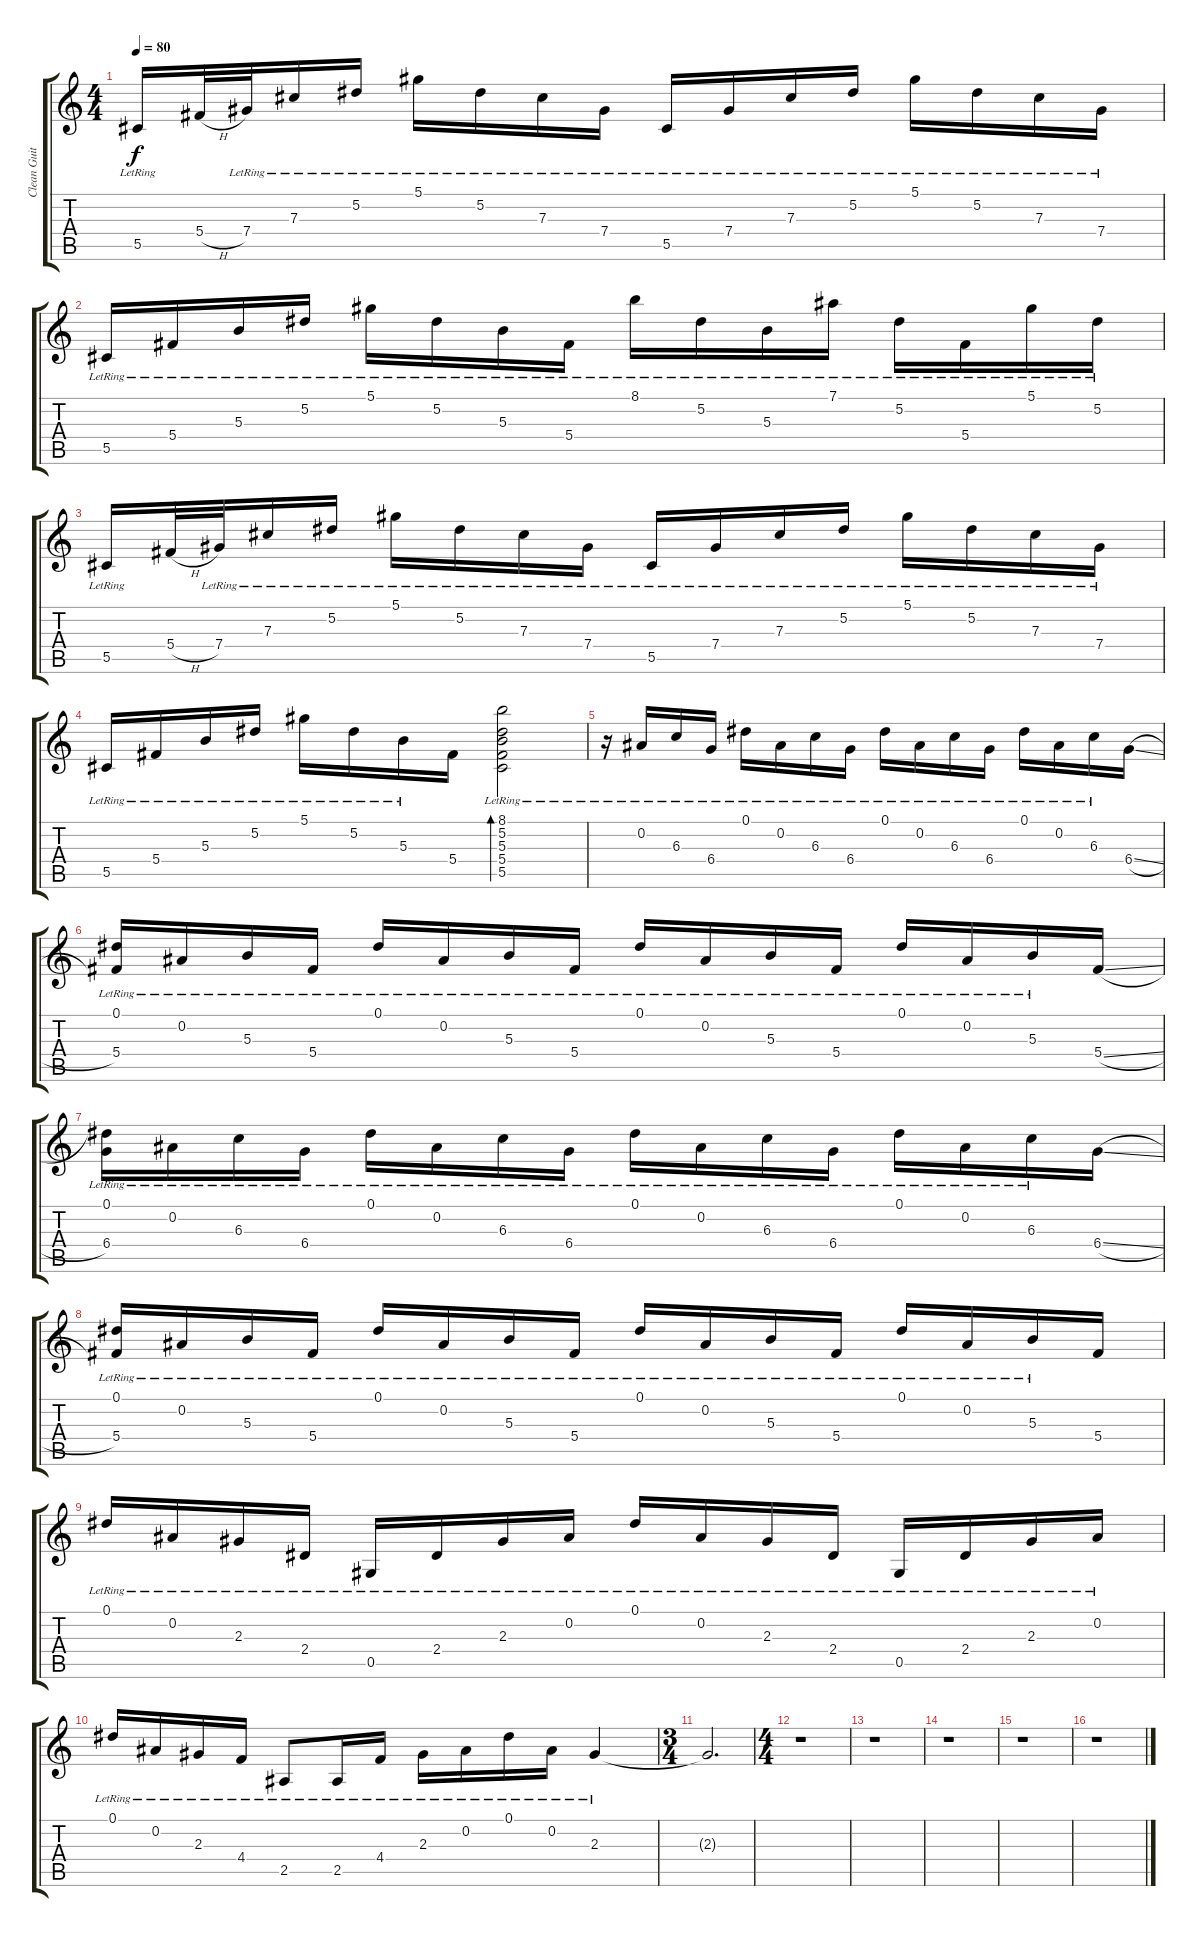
\track ("Clean Guitar" "Clean Guit") {instrument electricguitarclean}
\staff {score tabs}
\tuning (Eb4 Bb3 Gb3 Db3 Ab2 Eb2) {hide}
\ts (4 4)
\tempo 80
\clef g2
\ks c
5.5{lr}.16{dy f} 5.4{h}.32 7.4{lr}.32 7.3{lr}.16 5.2{lr}.16 5.1{lr}.16 5.2{lr}.16 7.3{lr}.16 7.4{lr}.16 5.5{lr}.16 7.4{lr}.16 7.3{lr}.16 5.2{lr}.16 5.1{lr}.16 5.2{lr}.16 7.3{lr}.16 7.4{lr}.16 |
5.5{lr}.16 5.4{lr}.16 5.3{lr}.16 5.2{lr}.16 5.1{lr}.16 5.2{lr}.16 5.3{lr}.16 5.4{lr}.16 8.1{lr}.16 5.2{lr}.16 5.3{lr}.16 7.1{lr}.16 5.2{lr}.16 5.4{lr}.16 5.1{lr}.16 5.2{lr}.16 |
5.5{lr}.16 5.4{h}.32 7.4{lr}.32 7.3{lr}.16 5.2{lr}.16 5.1{lr}.16 5.2{lr}.16 7.3{lr}.16 7.4{lr}.16 5.5{lr}.16 7.4{lr}.16 7.3{lr}.16 5.2{lr}.16 5.1{lr}.16 5.2{lr}.16 7.3{lr}.16 7.4{lr}.16 |
5.5{lr}.16 5.4{lr}.16 5.3{lr}.16 5.2{lr}.16 5.1{lr}.16 5.2{lr}.16 5.3{lr}.16 5.4.16 (8.1{lr} 5.2{lr} 5.3{lr} 5.4{lr} 5.5{lr}).2{bd 120} |
r.16{volume 5} 0.2{lr}.16{volume 14} 6.3{lr}.16 6.4{lr}.16 0.1{lr}.16 0.2{lr}.16 6.3{lr}.16 6.4{lr}.16 0.1{lr}.16 0.2{lr}.16 6.3{lr}.16 6.4{lr}.16 0.1{lr}.16 0.2{lr}.16 6.3{lr}.16 6.4{sl}.16 |
(0.1{lr} 5.4{lr}).16 0.2{lr}.16 5.3{lr}.16 5.4{lr}.16 0.1{lr}.16 0.2{lr}.16 5.3{lr}.16 5.4{lr}.16 0.1{lr}.16 0.2{lr}.16 5.3{lr}.16 5.4{lr}.16 0.1{lr}.16 0.2{lr}.16 5.3{lr}.16 5.4{sl}.16 |
(0.1{lr} 6.4{lr}).16 0.2{lr}.16 6.3{lr}.16 6.4{lr}.16 0.1{lr}.16 0.2{lr}.16 6.3{lr}.16 6.4{lr}.16 0.1{lr}.16 0.2{lr}.16 6.3{lr}.16 6.4{lr}.16 0.1{lr}.16 0.2{lr}.16 6.3{lr}.16 6.4{sl}.16 |
(0.1{lr} 5.4{lr}).16 0.2{lr}.16 5.3{lr}.16 5.4{lr}.16 0.1{lr}.16 0.2{lr}.16 5.3{lr}.16 5.4{lr}.16 0.1{lr}.16 0.2{lr}.16 5.3{lr}.16 5.4{lr}.16 0.1{lr}.16 0.2{lr}.16 5.3{lr}.16 5.4.16 |
0.1{lr}.16 0.2{lr}.16 2.3{lr}.16 2.4{lr}.16 0.5{lr}.16 2.4{lr}.16 2.3{lr}.16 0.2{lr}.16 0.1{lr}.16 0.2{lr}.16 2.3{lr}.16 2.4{lr}.16 0.5{lr}.16 2.4{lr}.16 2.3{lr}.16 0.2{lr}.16 |
0.1{lr}.16 0.2{lr}.16 2.3{lr}.16 4.4{lr}.16 2.5{lr}.8 2.5{lr}.16 4.4{lr}.16 2.3{lr}.16 0.2{lr}.16 0.1{lr}.16 0.2{lr}.16 2.3{lr}.4 |
\ts (3 4)
2.3{t}.2{d} |
\ts (4 4)
r.1 |
r.1 |
r.1 |
r.1 |
r.1
